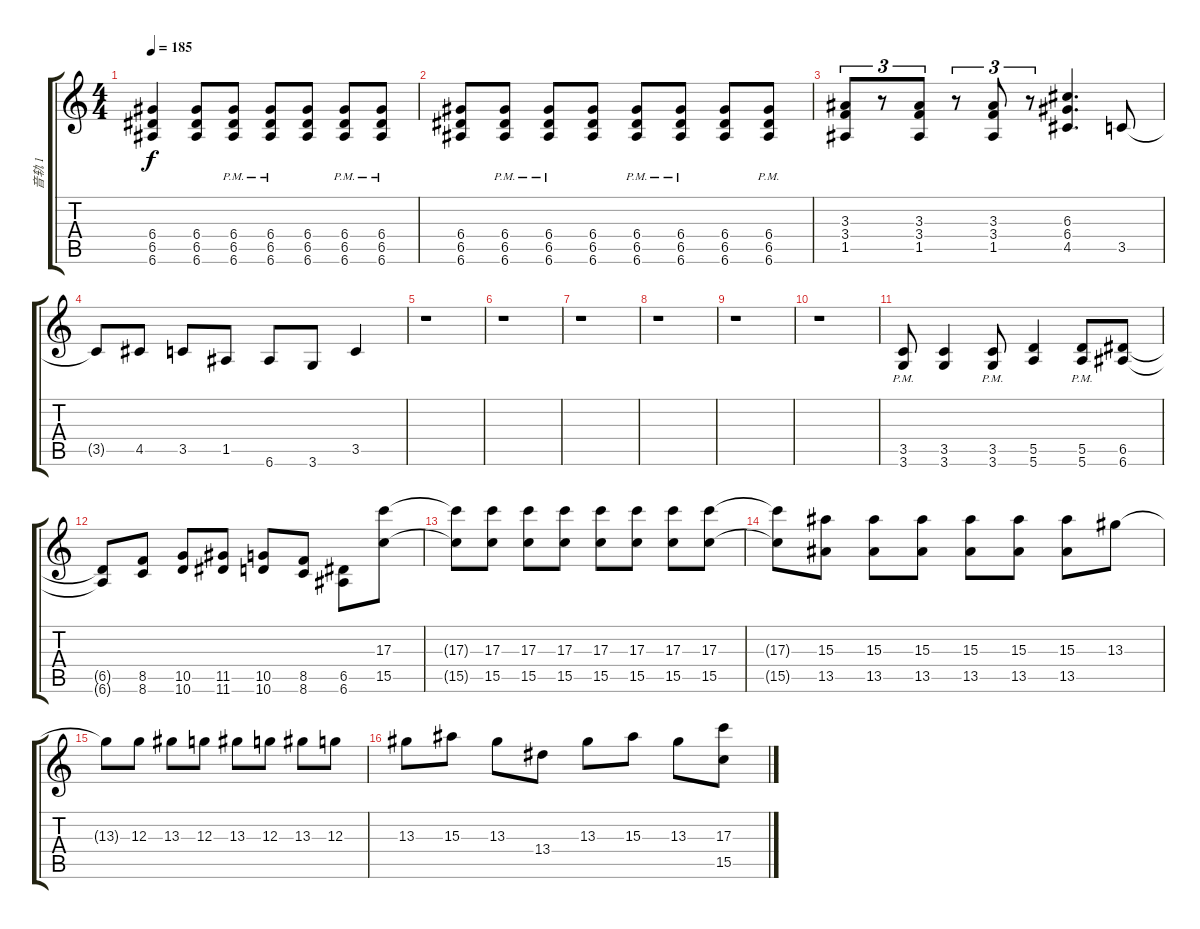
\track ("音轨 1" "音轨 1") {instrument overdrivenguitar}
\staff {score tabs}
\tuning (E4 B3 G3 D3 A2 E2) {hide}
\ts (4 4)
\tempo 185
\clef g2
\ks c
(6.4 6.5 6.6).4{dy f} (6.4 6.5 6.6).8 (6.4{pm} 6.5 6.6).8 (6.4{pm} 6.5 6.6).8 (6.4 6.5 6.6).8 (6.4{pm} 6.5 6.6).8 (6.4{pm} 6.5 6.6).8 |
(6.4 6.5 6.6).8 (6.4 6.5{pm} 6.6).8 (6.4 6.5{pm} 6.6).8 (6.4 6.5 6.6).8 (6.4 6.5{pm} 6.6).8 (6.4{pm} 6.5 6.6).8 (6.4 6.5 6.6).8 (6.4 6.5{pm} 6.6).8 |
(3.3 3.4 1.5).8{tu (3 2)} r.8{tu (3 2)} (3.3 3.4 1.5).8{tu (3 2)} r.8{tu (3 2)} (3.3 3.4 1.5).8{tu (3 2)} r.8{tu (3 2)} (6.3 6.4 4.5).4{d} 3.5.8 |
3.5{t}.8 4.5.8 3.5.8 1.5.8 6.6.8 3.6.8 3.5.4 |
r.1 |
r.1 |
r.1 |
r.1 |
r.1 |
r.1 |
(3.5{pm} 3.6).8 (3.5 3.6).4 (3.5{pm} 3.6).8 (5.5 5.6).4 (5.5{pm} 5.6).8 (6.5 6.6).8 |
(6.5{t} 6.6{t}).8 (8.5 8.6).8 (10.5 10.6).8 (11.5 11.6).8 (10.5 10.6).8 (8.5 8.6).8 (6.5 6.6).8 (17.3 15.5).8 |
(17.3{t} 15.5{t}).8 (17.3 15.5).8 (17.3 15.5).8 (17.3 15.5).8 (17.3 15.5).8 (17.3 15.5).8 (17.3 15.5).8 (17.3 15.5).8 |
(17.3{t} 15.5{t}).8 (15.3 13.5).8 (15.3 13.5).8 (15.3 13.5).8 (15.3 13.5).8 (15.3 13.5).8 (15.3 13.5).8 13.3.8 |
13.3{t}.8 12.3.8 13.3.8 12.3.8 13.3.8 12.3.8 13.3.8 12.3.8 |
13.3.8 15.3.8 13.3.8 13.4.8 13.3.8 15.3.8 13.3.8 (17.3 15.5).8
